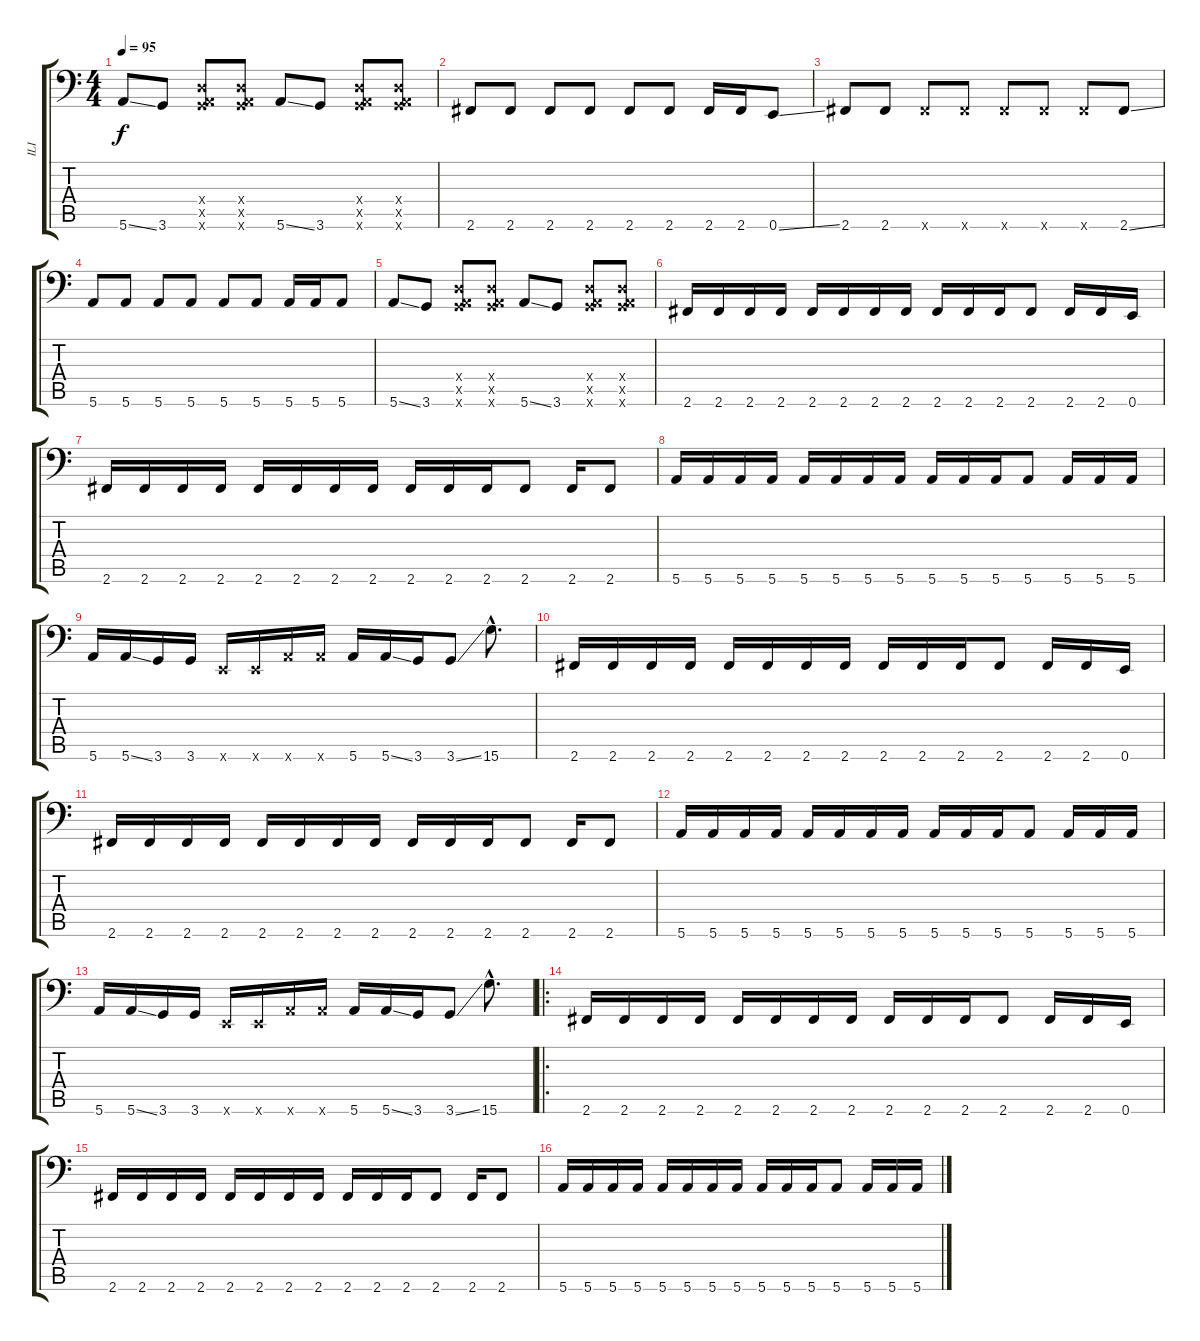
\track ("ILI" "ILI") {instrument electricbasspick}
\staff {score tabs}
\tuning (E3 B2 G2 D2 A1 E1) {hide}
\ts (4 4)
\tempo 95
\clef f4
\ks c
5.6{ss}.8{dy f} 3.6.8 (0.4{x} 0.5{x} 3.6{x}).8 (0.4{x} 0.5{x} 3.6{x}).8 5.6{ss}.8 3.6.8 (0.4{x} 0.5{x} 3.6{x}).8 (0.4{x} 0.5{x} 3.6{x}).8 |
2.6.8 2.6.8 2.6.8 2.6.8 2.6.8 2.6.8 2.6.16 2.6.16 0.6{ss}.8 |
2.6.8 2.6.8 2.6{x}.8 2.6{x}.8 2.6{x}.8 2.6{x}.8 2.6{x}.8 2.6{ss}.8 |
5.6.8 5.6.8 5.6.8 5.6.8 5.6.8 5.6.8 5.6.16 5.6.16 5.6.8 |
5.6{ss}.8 3.6.8 (0.4{x} 0.5{x} 3.6{x}).8 (0.4{x} 0.5{x} 3.6{x}).8 5.6{ss}.8 3.6.8 (0.4{x} 0.5{x} 3.6{x}).8 (0.4{x} 0.5{x} 3.6{x}).8 |
2.6.16 2.6.16 2.6.16 2.6.16 2.6.16 2.6.16 2.6.16 2.6.16 2.6.16 2.6.16 2.6.16 2.6.8 2.6.16 2.6.16 0.6.16 |
2.6.16 2.6.16 2.6.16 2.6.16 2.6.16 2.6.16 2.6.16 2.6.16 2.6.16 2.6.16 2.6.16 2.6.8 2.6.16 2.6.8 |
5.6.16 5.6.16 5.6.16 5.6.16 5.6.16 5.6.16 5.6.16 5.6.16 5.6.16 5.6.16 5.6.16 5.6.8 5.6.16 5.6.16 5.6.16 |
5.6.16 5.6{ss}.16 3.6.16 3.6.16 0.6{x}.16 0.6{x}.16 5.6{x}.16 5.6{x}.16 5.6.16 5.6{ss}.16 3.6.16 3.6{ss}.8 15.6{hac}.8{d} |
2.6.16 2.6.16 2.6.16 2.6.16 2.6.16 2.6.16 2.6.16 2.6.16 2.6.16 2.6.16 2.6.16 2.6.8 2.6.16 2.6.16 0.6.16 |
2.6.16 2.6.16 2.6.16 2.6.16 2.6.16 2.6.16 2.6.16 2.6.16 2.6.16 2.6.16 2.6.16 2.6.8 2.6.16 2.6.8 |
5.6.16 5.6.16 5.6.16 5.6.16 5.6.16 5.6.16 5.6.16 5.6.16 5.6.16 5.6.16 5.6.16 5.6.8 5.6.16 5.6.16 5.6.16 |
5.6.16 5.6{ss}.16 3.6.16 3.6.16 0.6{x}.16 0.6{x}.16 5.6{x}.16 5.6{x}.16 5.6.16 5.6{ss}.16 3.6.16 3.6{ss}.8 15.6{hac}.8{d} |
\ro
2.6.16 2.6.16 2.6.16 2.6.16 2.6.16 2.6.16 2.6.16 2.6.16 2.6.16 2.6.16 2.6.16 2.6.8 2.6.16 2.6.16 0.6.16 |
2.6.16 2.6.16 2.6.16 2.6.16 2.6.16 2.6.16 2.6.16 2.6.16 2.6.16 2.6.16 2.6.16 2.6.8 2.6.16 2.6.8 |
5.6.16 5.6.16 5.6.16 5.6.16 5.6.16 5.6.16 5.6.16 5.6.16 5.6.16 5.6.16 5.6.16 5.6.8 5.6.16 5.6.16 5.6.16
